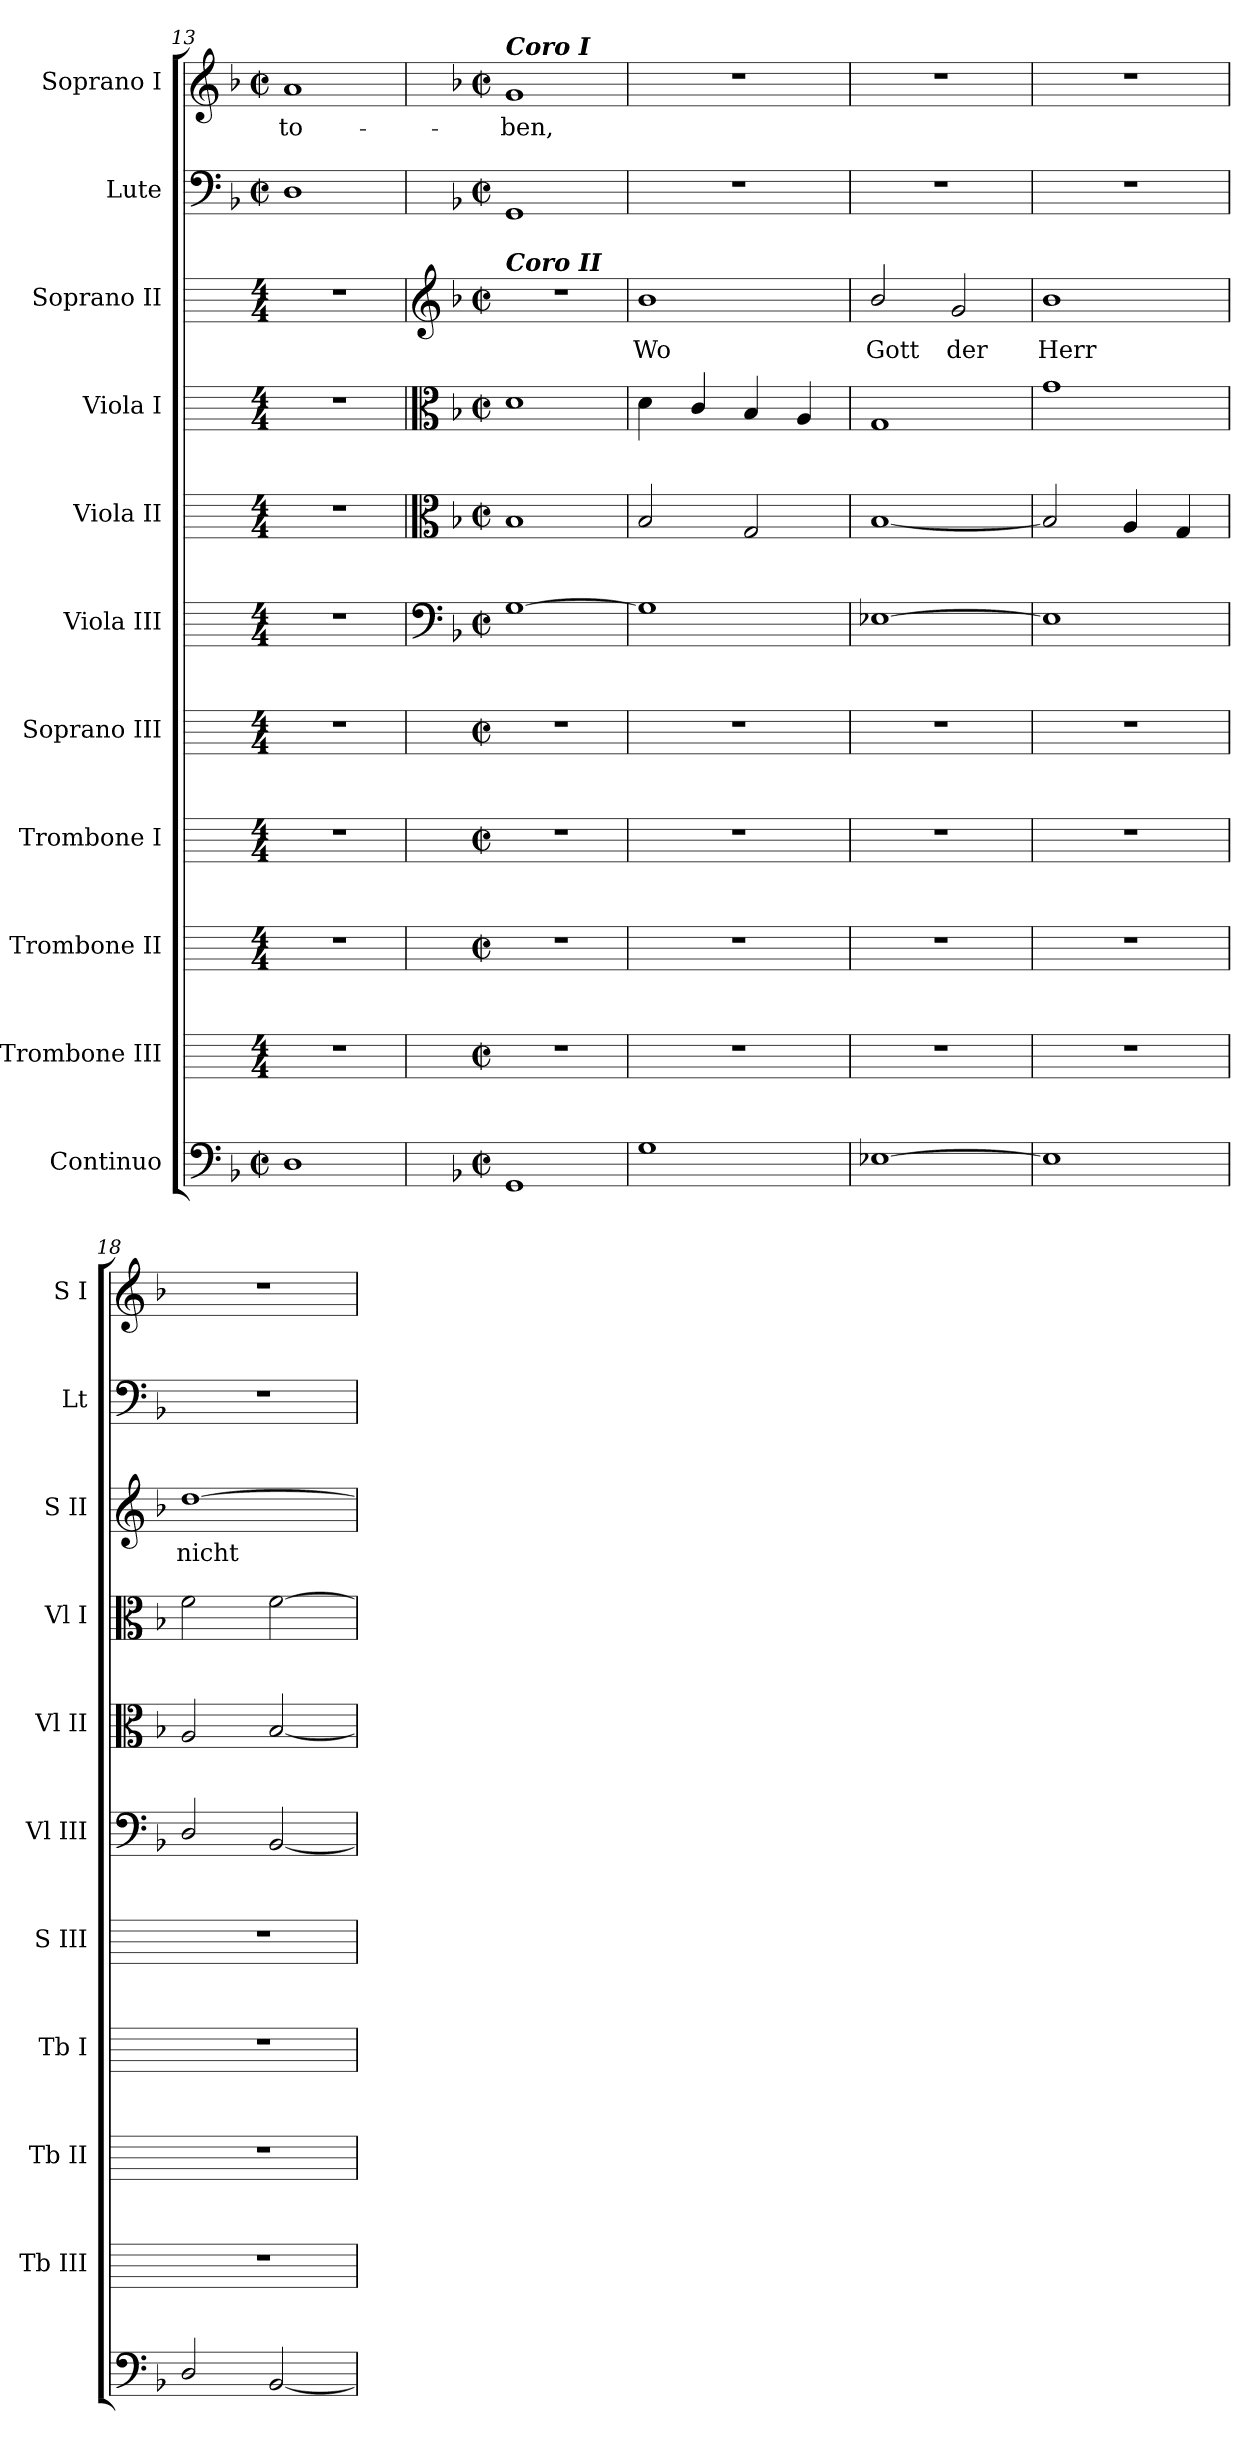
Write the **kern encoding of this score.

**kern	**kern	**kern	**kern	**kern	**kern	**kern	**kern	**kern	**text	**kern	**kern	**text
*part11	*part10	*part9	*part8	*part7	*part6	*part5	*part4	*part3	*part3	*part2	*part1	*part1
*staff11	*staff10	*staff9	*staff8	*staff7	*staff6	*staff5	*staff4	*staff3	*staff3	*staff2	*staff1	*staff1
*I"Continuo	*I"Trombone III	*I"Trombone II	*I"Trombone I	*I"Soprano III	*I"Viola III	*I"Viola II	*I"Viola I	*I"Soprano II	*	*I"Lute	*I"Soprano I	*
*	*I'Tb III	*I'Tb II	*I'Tb I	*I'S III	*I'Vl III	*I'Vl II	*I'Vl I	*I'S II	*	*I'Lt	*I'S I	*
*clefF4	*	*	*	*	*	*	*	*	*	*clefF4	*clefG2	*
*k[b-]	*	*	*	*	*	*	*	*	*	*k[b-]	*k[b-]	*
*F:	*	*	*	*	*	*	*	*	*	*F:	*F:	*
*M2/2	*M4/4	*M4/4	*M4/4	*M4/4	*M4/4	*M4/4	*M4/4	*M4/4	*	*M2/2	*M2/2	*
*met(c|)	*	*	*	*	*	*	*	*	*	*met(c|)	*met(c|)	*
=13	=13	=13	=13	=13	=13	=13	=13	=13	=13	=13	=13	=13
!	!	!	!	!	!	!	!	!	!	!	!	!LO:LY:b
1D	1r	1r	1r	1r	1r	1r	1r	1r	.	1D	1a	to-
!!LO:LB:g=z
=14	=14	=14	=14	=14	=14	=14	=14	=14	=14	=14	=14	=14
*	*	*	*	*	*clefF4	*clefC3	*clefC3	*clefG2	*	*	*	*
*	*	*	*	*	*k[b-]	*k[b-]	*k[b-]	*k[b-]	*	*	*	*
*	*	*	*	*	*F:	*F:	*F:	*F:	*	*	*	*
*M2/2	*M2/2	*M2/2	*M2/2	*M2/2	*M2/2	*M2/2	*M2/2	*M2/2	*	*M2/2	*M2/2	*
*met(c|)	*met(c|)	*met(c|)	*met(c|)	*met(c|)	*met(c|)	*met(c|)	*met(c|)	*met(c|)	*	*met(c|)	*met(c|)	*
!	!	!	!	!	!	!	!	!	!	!	!LO:TX:a:Bi:t=Coro I	!
!	!	!	!	!	!	!	!	!LO:TX:a:Bi:t=Coro II	!	!	!	!
!	!	!	!	!	!	!	!	!	!	!	!	!LO:LY:b
1GG	1r	1r	1r	1r	[1G	1B-	1d	1r	.	1GG	1g	-ben,
=15	=15	=15	=15	=15	=15	=15	=15	=15	=15	=15	=15	=15
!	!	!	!	!	!	!	!	!	!LO:LY:b	!	!	!
1G	1r	1r	1r	1r	1G]	2B-	4d	1b-	Wo	1r	1r	.
.	.	.	.	.	.	.	4c/	.	.	.	.	.
.	.	.	.	.	.	2G	4B-	.	.	.	.	.
.	.	.	.	.	.	.	4A	.	.	.	.	.
=16	=16	=16	=16	=16	=16	=16	=16	=16	=16	=16	=16	=16
!	!	!	!	!	!	!	!	!	!LO:LY:b	!	!	!
[1E-X	1r	1r	1r	1r	[1E-X	[1B-	1G	2b-/	Gott	1r	1r	.
!	!	!	!	!	!	!	!	!	!LO:LY:b	!	!	!
.	.	.	.	.	.	.	.	2g	der	.	.	.
=17	=17	=17	=17	=17	=17	=17	=17	=17	=17	=17	=17	=17
!	!	!	!	!	!	!	!	!	!LO:LY:b	!	!	!
1E-]	1r	1r	1r	1r	1E-]	2B-]	1g	1b-	Herr	1r	1r	.
.	.	.	.	.	.	4A	.	.	.	.	.	.
.	.	.	.	.	.	4G	.	.	.	.	.	.
=18	=18	=18	=18	=18	=18	=18	=18	=18	=18	=18	=18	=18
!	!	!	!	!	!	!	!	!	!LO:LY:b	!	!	!
2D/	1r	1r	1r	1r	2D/	2A	2f	[1dd	nicht	1r	1r	.
[2BB-	.	.	.	.	[2BB-	[2B-	[2f	.	.	.	.	.
=	=	=	=	=	=	=	=	=	=	=	=	=
*-	*-	*-	*-	*-	*-	*-	*-	*-	*-	*-	*-	*-
